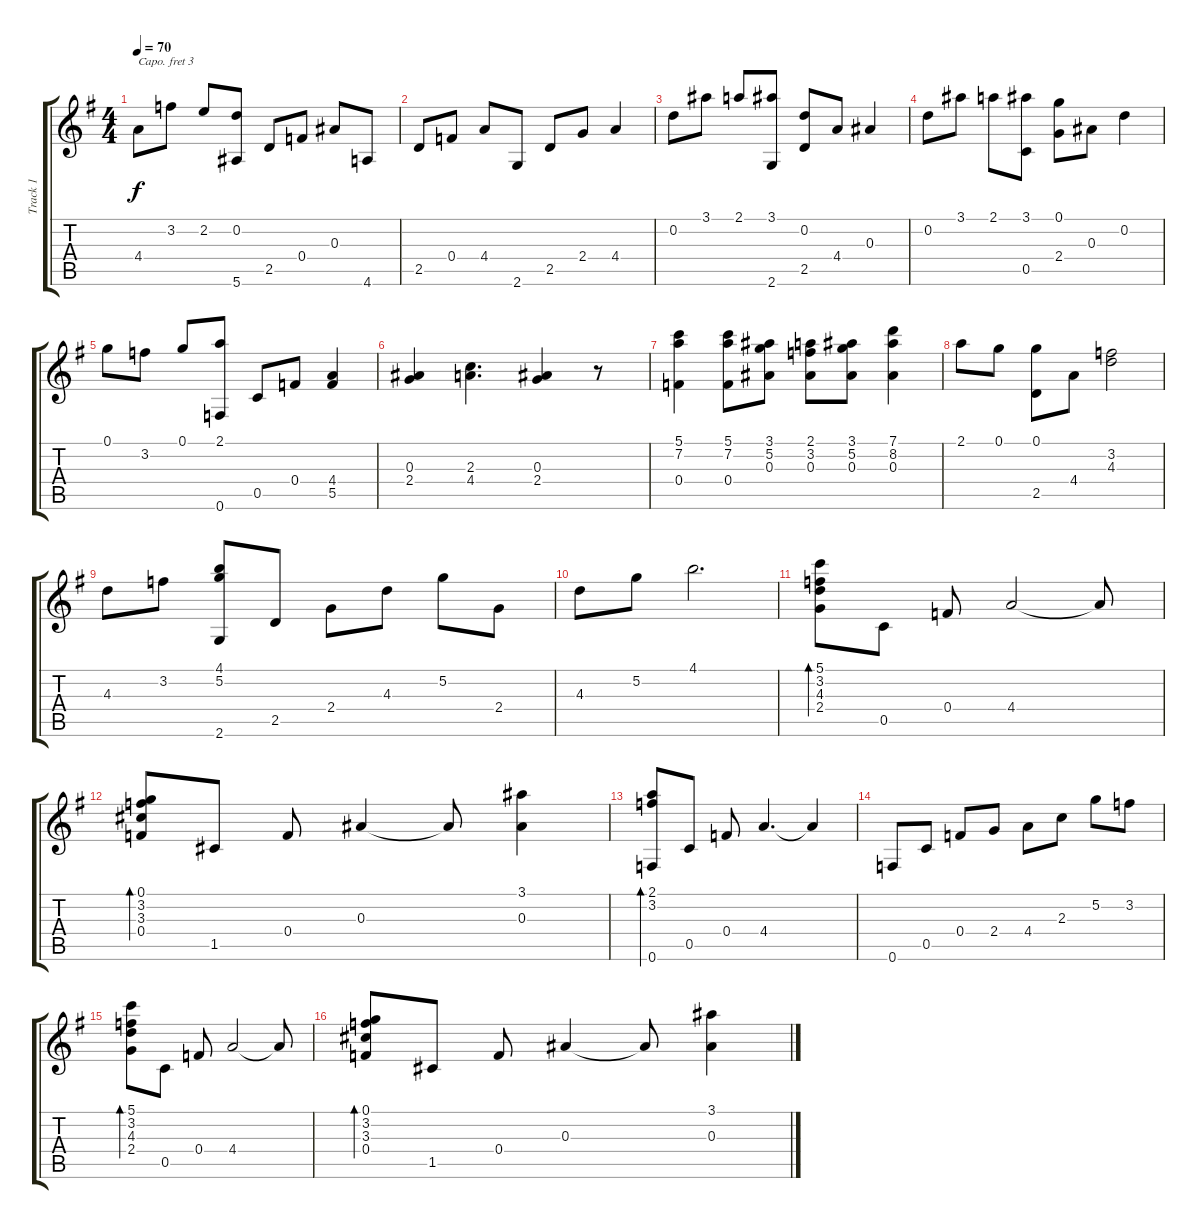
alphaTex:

\track ("Track 1" "Track 1") {instrument acousticguitarsteel}
\staff {score tabs}
\capo 3
\tuning (E4 B3 G3 D3 A2 D2) {hide}
\ts (4 4)
\tempo 70
\clef g2
\ks g
4.4.8{dy f} 3.2.8 2.2.8 (0.2 5.6).8 2.5.8 0.4.8 0.3.8 4.6.8 |
2.5.8 0.4.8 4.4.8 2.6.8 2.5.8 2.4.8 4.4.4 |
0.2.8 3.1.8 2.1.8 (3.1 2.6).8 (0.2 2.5).8 4.4.8 0.3.4 |
0.2.8 3.1.8 2.1.8 (3.1 0.5).8 (0.1 2.4).8 0.3.8 0.2.4 |
0.1.8 3.2.8 0.1.8 (2.1 0.6).8 0.5.8 0.4.8 (4.4 5.5).4 |
(0.3 2.4).4 (2.3 4.4).4{d} (0.3 2.4).4 r.8 |
(5.1 7.2 0.4).4 (5.1 7.2 0.4).8 (3.1 5.2 0.3).8 (2.1 3.2 0.3).8 (3.1 5.2 0.3).8 (7.1 8.2 0.3).4 |
2.1.8 0.1.8 (0.1 2.5).8 4.4.8 (3.2 4.3).2 |
4.3.8 3.2.8 (4.1 5.2 2.6).8 2.5.8 2.4.8 4.3.8 5.2.8 2.4.8 |
4.3.8 5.2.8 4.1.2{d} |
(5.1 3.2 4.3 2.4).8{bd 120} 0.5.8 0.4.8 4.4.2 4.4{t}.8 |
(0.1 3.2 3.3 0.4).8{bd 120} 1.5.8 0.4.8 0.3.4 0.3{t}.8 (3.1 0.3).4 |
(2.1 3.2 0.6).8{bd 120} 0.5.8 0.4.8 4.4.4{d} 4.4{t}.4 |
0.6.8 0.5.8 0.4.8 2.4.8 4.4.8 2.3.8 5.2.8 3.2.8 |
(5.1 3.2 4.3 2.4).8{bd 120} 0.5.8 0.4.8 4.4.2 4.4{t}.8 |
(0.1 3.2 3.3 0.4).8{bd 120} 1.5.8 0.4.8 0.3.4 0.3{t}.8 (3.1 0.3).4
